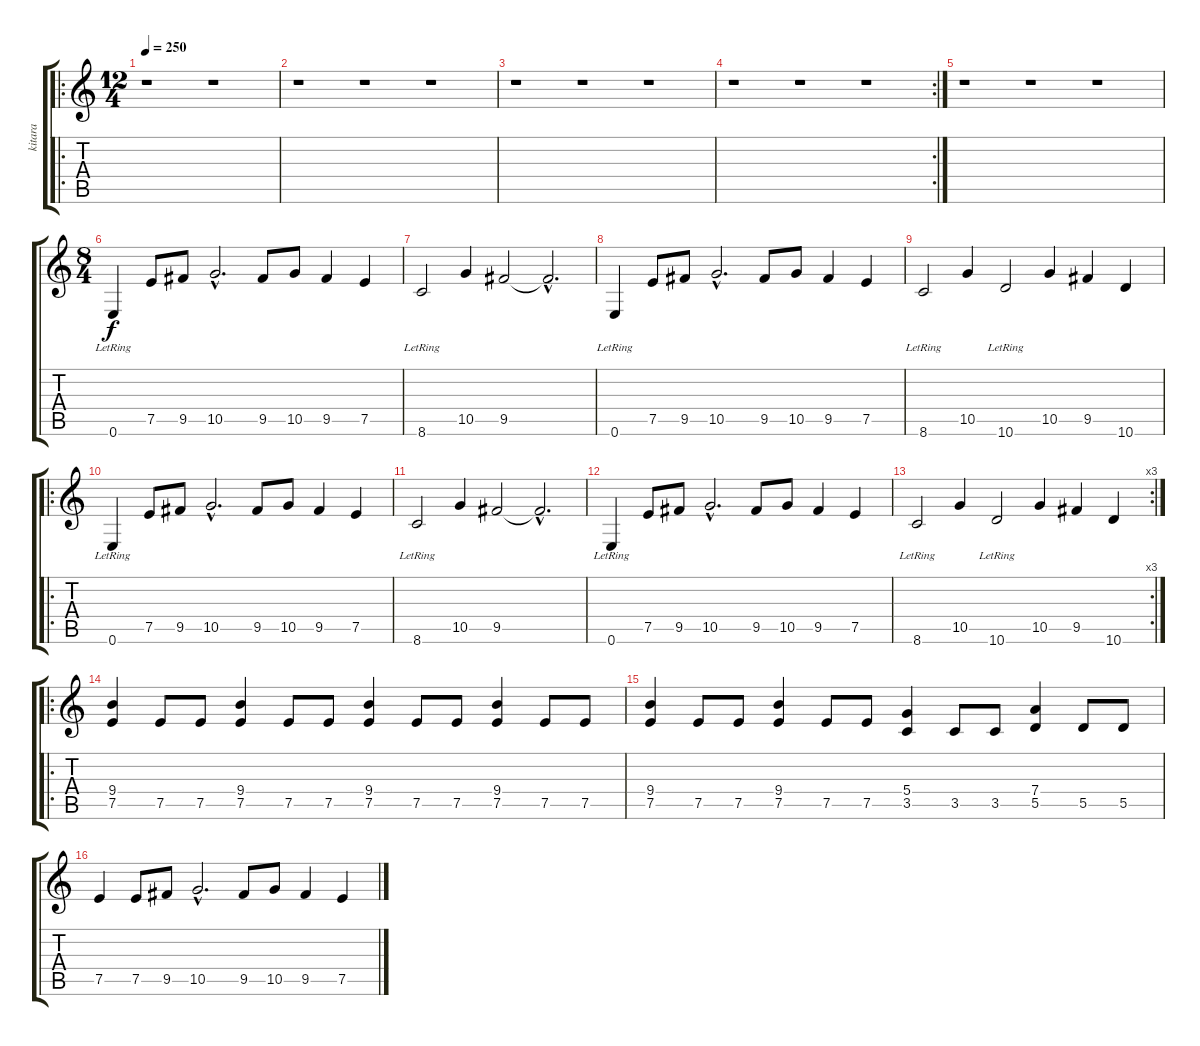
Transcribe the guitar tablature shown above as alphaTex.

\track ("kitara" "kitara") {instrument overdrivenguitar}
\staff {score tabs}
\tuning (E4 B3 G3 D3 A2 E2) {hide}
\ro
\ts (12 4)
\tempo 250
\clef g2
\ks c
r.1{dy f instrument overdrivenguitar} r.1 |
r.1 r.1 r.1 |
r.1 r.1 r.1 |
\rc 2
r.1 r.1 r.1 |
r.1 r.1 r.1 |
\ts (8 4)
0.6{lr}.4 7.5.8 9.5.8 10.5{hac}.2{d} 9.5.8 10.5.8 9.5.4 7.5.4 |
8.6{lr}.2 10.5.4 9.5.2 9.5{hac t}.2{d} |
0.6{lr}.4 7.5.8 9.5.8 10.5{hac}.2{d} 9.5.8 10.5.8 9.5.4 7.5.4 |
8.6{lr}.2 10.5.4 10.6{lr}.2 10.5.4 9.5.4 10.6.4 |
\ro
0.6{lr}.4 7.5.8 9.5.8 10.5{hac}.2{d} 9.5.8 10.5.8 9.5.4 7.5.4 |
8.6{lr}.2 10.5.4 9.5.2 9.5{hac t}.2{d} |
0.6{lr}.4 7.5.8 9.5.8 10.5{hac}.2{d} 9.5.8 10.5.8 9.5.4 7.5.4 |
\rc 3
8.6{lr}.2 10.5.4 10.6{lr}.2 10.5.4 9.5.4 10.6.4 |
\ro
(9.4 7.5).4 7.5.8 7.5.8 (9.4 7.5).4 7.5.8 7.5.8 (9.4 7.5).4 7.5.8 7.5.8 (9.4 7.5).4 7.5.8 7.5.8 |
(9.4 7.5).4 7.5.8 7.5.8 (9.4 7.5).4 7.5.8 7.5.8 (5.4 3.5).4 3.5.8 3.5.8 (7.4 5.5).4 5.5.8 5.5.8 |
7.5.4 7.5.8 9.5.8 10.5{hac}.2{d} 9.5.8 10.5.8 9.5.4 7.5.4
